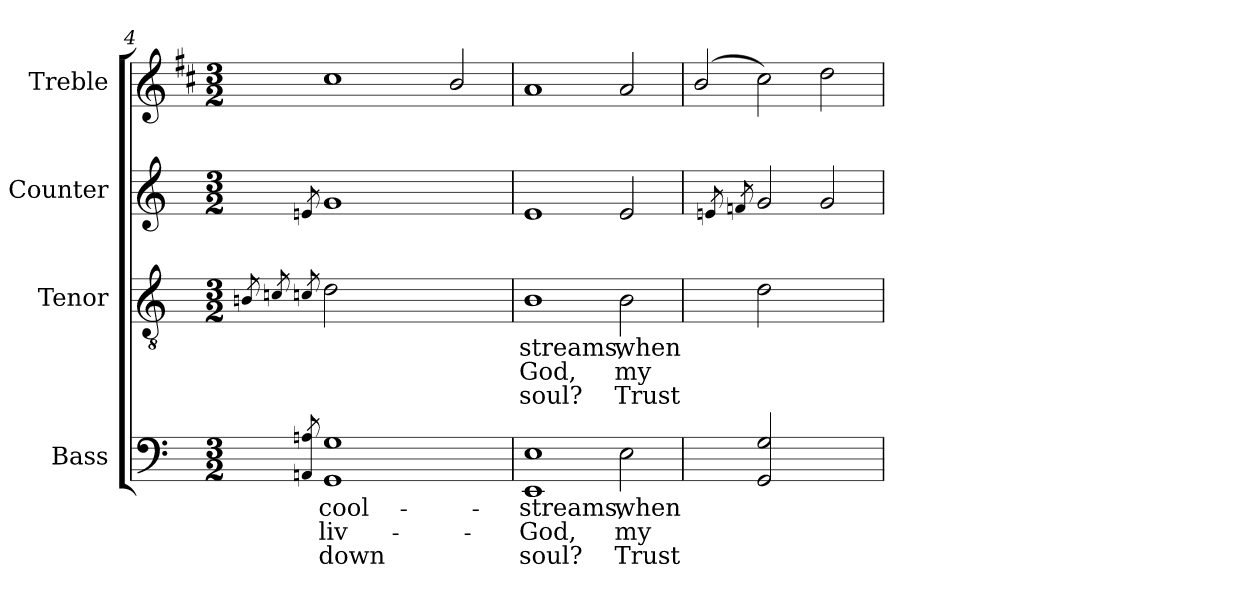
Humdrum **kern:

**kern	**text	**text	**text	**kern	**text	**text	**text	**kern	**kern
*part4	*part4	*part4	*part4	*part3	*part3	*part3	*part3	*part2	*part1
*staff4	*staff4	*staff4	*staff4	*staff3	*staff3	*staff3	*staff3	*staff2	*staff1
*I"Bass	*	*	*	*I"Tenor	*	*	*	*I"Counter	*I"Treble
*I'B.	*	*	*	*I'T.	*	*	*	*I'C.	*I'Tr.
*clefF4	*	*	*	*clefGv2	*	*	*	*clefG2	*clefG2
*	*	*	*	*	*	*	*	*	*ITrd1c2
*k[]	*	*	*	*k[]	*	*	*	*k[]	*k[]
*C:	*	*	*	*C:	*	*	*	*C:	*C:
*M3/2	*	*	*	*M3/2	*	*	*	*M3/2	*M3/2
=4	=4	=4	=4	=4	=4	=4	=4	=4	=4
.	.	.	.	8qBn/	.	.	.	.	.
.	.	.	.	8qcn/	.	.	.	.	.
8qAn/ 8qAAn/	.	.	.	8qcn/	.	.	.	8qen/	.
!	!LO:LY:a:rj	!LO:LY:a:rj	!LO:LY:b:rj	!	!LO:LY:b:rj	!	!	!	!
1G 1GG	cool-	-liv-	-down	2d\	.	.	.	1g	1b
.	.	.	.	1ryy	.	.	.	.	.
2ryy	.	.	.	.	.	.	.	2ryy	2a/
=5	=5	=5	=5	=5	=5	=5	=5	=5	=5
!	!LO:LY:a:rj	!LO:LY:a:rj	!LO:LY:b:rj	!	!LO:LY:b:rj	!LO:LY:b:rj	!LO:LY:b:rj	!	!
1E 1EE	streams,	God,	soul?	1B	streams,	God,	soul?	1e	1g
!	!LO:LY:a:rj	!LO:LY:a:rj	!LO:LY:b:rj	!	!LO:LY:b:rj	!LO:LY:b:rj	!LO:LY:b:rj	!	!
2E\	when	my	Trust	2B\	when	my	Trust	2e/	2g/
=6	=6	=6	=6	=6	=6	=6	=6	=6	=6
2ryy	.	.	.	2ryy	.	.	.	2ryy	(>2a/
.	.	.	.	.	.	.	.	8qen/	.
.	.	.	.	.	.	.	.	8qfn/	.
!	!LO:LY:a:rj	!	!	!	!LO:LY:b:rj	!	!	!	!
2G/ 2GG/	.	.	.	2d\	.	.	.	2g/	2b\)
2ryy	.	.	.	2ryy	.	.	.	2g/	2cc\
=	=	=	=	=	=	=	=	=	=
*-	*-	*-	*-	*-	*-	*-	*-	*-	*-
